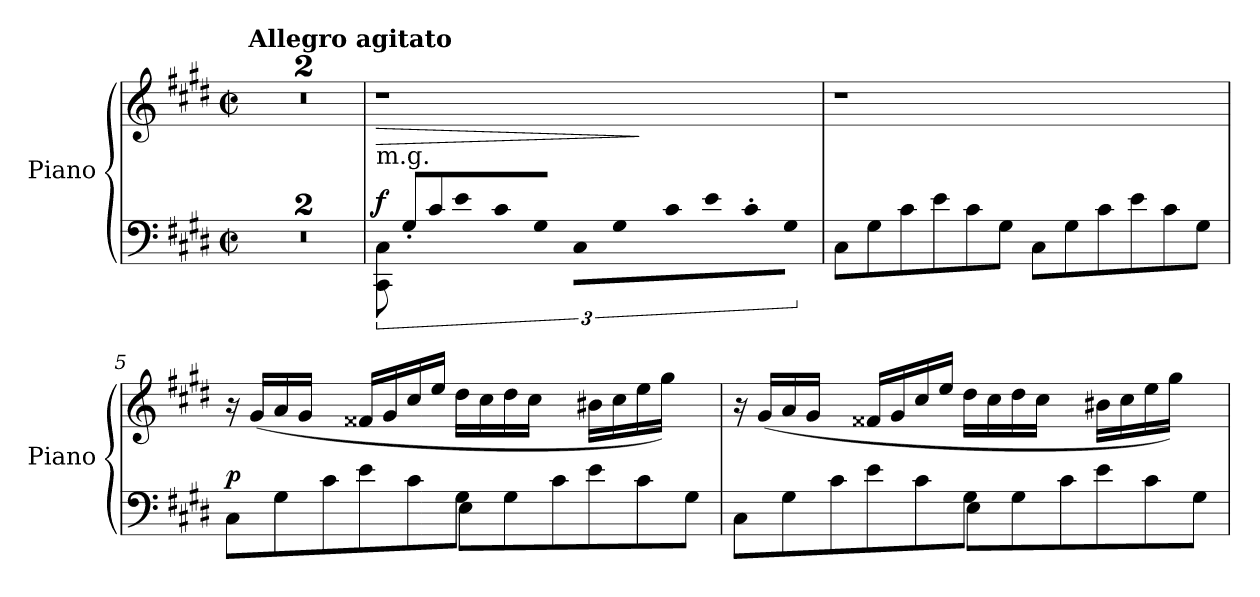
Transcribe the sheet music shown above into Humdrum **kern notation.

**kern	**kern	**dynam
*part1	*part1	*part1
*staff2	*staff1	*staff1/2
*I"Piano	*	*
*I'Piano	*	*
*clefF4	*clefG2	*
*k[f#c#g#d#]	*k[f#c#g#d#]	*
*M2/2	*M2/2	*
*met(c|)	*met(c|)	*
*MM168	*MM168	*
=1	=1	=1
!	!LO:TX:a:B:t=Allegro agitato	!
1ryy	1rdd	.
=2	=2	=2
1ryy	1rdd	.
=3	=3	=3
!	!LO:TX:b:t=m.g.	!
!	!	!LO:HP:b
!	!	!LO:DY:n=1:a=2
12CC#\ 12C#\	1rdd	> f
12G#'</L	.	.
12c#/	.	.
8e/	.	.
8c#/	.	.
8G#/J	.	.
8C#\L	.	.
8G#\	.	.
8c#\	.	.
8e\	4.ryy	]
8c#'<\	.	.
8G#\J	.	.
=4	=4	=4
8C#\L	1rdd	.
8G#\	.	.
8c#\	.	.
8e\	.	.
8c#\	.	.
8G#\J	.	.
8C#\L	.	.
8G#\	.	.
8c#\	2ryy	.
8e\	.	.
8c#\	.	.
8G#\J	.	.
=5	=5	=5
*^	*^	*
*	*	*	*^	*
!	!	!	!	!	!LO:DY:a=2
8C#\L	8ryy	16r	4.ryy	1ryy	p
.	.	(>16g#/LL	.	.	.
*v	*v	*	*	*	*
8G#\	16a/	.	.	.
.	16g#/JJ	.	.	.
8c#\	8ryy	.	.	.
8e\	1ryy	16f##X/LL	.	.
.	.	16g#/	.	.
8c#\	.	16cc#/	.	.
.	.	16ee/JJ	.	.
*^	*	*	*	*
8G#\J	8E\L	.	16dd#\LL	.	.
.	.	.	16cc#\	.	.
2ryy	8G#\	.	16dd#\	.	.
.	.	.	16cc#\JJ	.	.
.	8c#\	.	8ryy	.	.
.	8e\	.	4.ryy	16b#X\LL	.
.	.	.	.	16cc#\	.
.	8c#\	.	.	16ee\	.
.	.	.	.	16gg#\JJ)	.
8ryy	8G#\J	.	.	8ryy	.
!!LO:LB:g=z	!!	!!
=6	=6	=6	=6	=6	=6
8C#\L	8ryy	16r	4.ryy	1ryy	.
.	.	(>16g#/LL	.	.	.
*v	*v	*	*	*	*
8G#\	16a/	.	.	.
.	16g#/JJ	.	.	.
8c#\	8ryy	.	.	.
8e\	1ryy	16f##X/LL	.	.
.	.	16g#/	.	.
8c#\	.	16cc#/	.	.
.	.	16ee/JJ	.	.
*^	*	*	*	*
8G#\J	8E\L	.	16dd#\LL	.	.
.	.	.	16cc#\	.	.
2ryy	8G#\	.	16dd#\	.	.
.	.	.	16cc#\JJ	.	.
.	8c#\	.	8ryy	.	.
.	8e\	.	4.ryy	16b#X\LL	.
.	.	.	.	16cc#\	.
.	8c#\	.	.	16ee\	.
.	.	.	.	16gg#\JJ)	.
8ryy	8G#\J	.	.	8ryy	.
*v	*v	*	*	*	*
*	*v	*v	*v	*
=	=	=
*-	*-	*-
